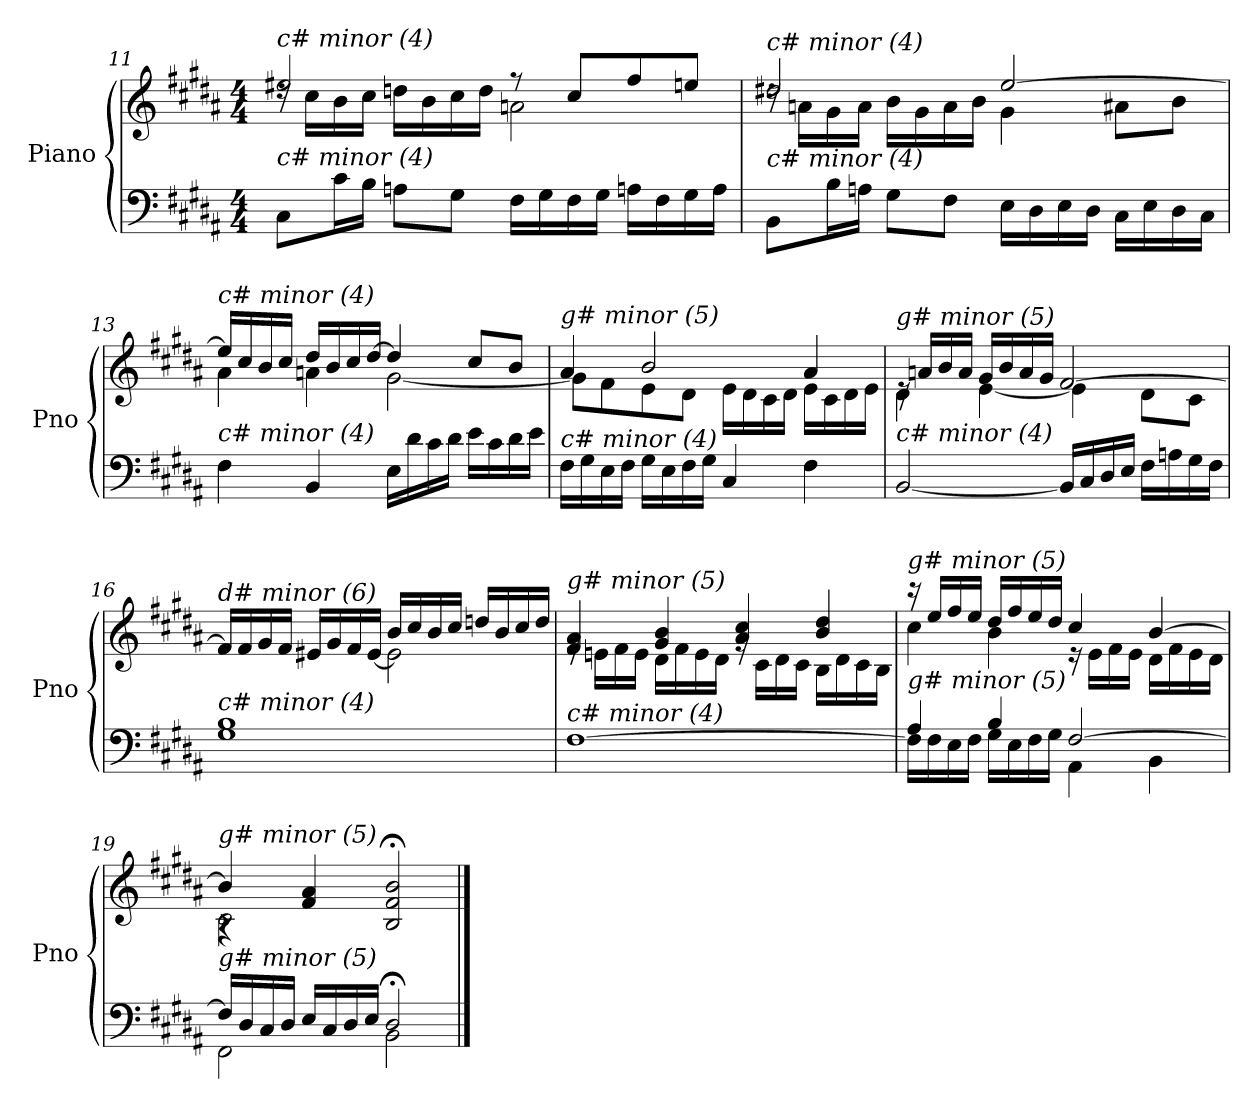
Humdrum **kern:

**kern	**kern
*part1	*part1
*staff2	*staff1
*I"Piano	*
*I'Pno	*
*clefF4	*clefG2
*k[f#c#g#d#a#]	*k[f#c#g#d#a#]
*M4/4	*M4/4
=11	=11
*	*^
!	!LO:TX:i:t=c# minor (4)	!
!LO:TX:i:t=c# minor (4)	!	!
8C#\L	2ee#X/	16rdd
.	.	16cc#\LL
16c#\L	.	16b\
16B\JJ	.	16cc#\JJ
8An\L	.	16ddn\LL
.	.	16b\
8G#\J	.	16cc#\
.	.	16dd\JJ
16F#\LL	8r	2an\
16G#\	.	.
16F#\	8cc#/L	.
16G#\JJ	.	.
16An\LL	8ff#/	.
16F#\	.	.
16G#\	8een/J	.
16A\JJ	.	.
=12	=12	=12
!	!LO:TX:i:t=c# minor (4)	!
!LO:TX:i:t=c# minor (4)	!	!
8BB\L	2dd#X/	16rdd
.	.	16an\LL
16B\L	.	16g#\
16An\JJ	.	16a\JJ
8G#\L	.	16b\LL
.	.	16g#\
8F#\J	.	16a\
.	.	16b\JJ
16E\LL	[2ee/	4g#\
16D#\	.	.
16E\	.	.
16D#\JJ	.	.
16C#\LL	.	8a#X\L
16E\	.	.
16D#\	.	8b\J
16C#\JJ	.	.
!!LO:LB:g=z	!!
=13	=13	=13
!	!LO:TX:i:t=c# minor (4)	!
!LO:TX:i:t=c# minor (4)	!	!
4F#\	16ee/LL]	4a#\
.	16cc#/	.
.	16b/	.
.	16cc#/JJ	.
4BB/	16dd#/LL	4an\
.	16b/	.
.	16cc#/	.
.	[16dd#/JJ	.
16E\LL	4dd#/]	[2g#\
16d#\	.	.
16c#\	.	.
16d#\JJ	.	.
16e\LL	8cc#/L	.
16c#\	.	.
16d#\	8b/J	.
16e\JJ	.	.
=14	=14	=14
!	!LO:TX:i:t=g# minor (5)	!
!LO:TX:i:t=c# minor (4)	!	!
16F#\LL	4a#/	8g#\L]
16G#\	.	.
16E\	.	8f#\
16F#\JJ	.	.
16G#\LL	2b/	8e\
16E\	.	.
16F#\	.	8d#\J
16G#\JJ	.	.
4C#/	.	16e\LL
.	.	16d#\
.	.	16c#\
.	.	16d#\JJ
4F#\	4a#/	16e\LL
.	.	16c#\
.	.	16d#\
.	.	16e\JJ
=15	=15	=15
!	!LO:TX:i:t=g# minor (5)	!
!LO:TX:i:t=c# minor (4)	!	!
[2BB/	16re	4d#\
.	16an/LL	.
.	16b/	.
.	16a/JJ	.
.	16g#/LL	[4e\
.	16b/	.
.	16a/	.
.	16g#/JJ	.
16BB/LL]	[2f#/	4e\]
16C#/	.	.
16D#/	.	.
16E/JJ	.	.
16F#\LL	.	8d#\L
16An\	.	.
16G#\	.	8c#\J
16F#\JJ	.	.
!!LO:PB:g=z	!!
=16	=16	=16
*^	*	*
!	!	!LO:TX:i:t=d# minor (6)	!
!LO:TX:i:t=c# minor (4)	!	!	!
2ryy	1G# 1B	16f#/LL]	2ryy
.	.	16f#/	.
.	.	16g#/	.
.	.	16f#/JJ	.
.	.	16e#X/LL	.
.	.	16g#/	.
.	.	16f#/	.
.	.	[16e#/JJ	.
2ryy	.	2e#\]	16b/LL
.	.	.	16cc#/
.	.	.	16b/
.	.	.	16cc#/JJ
.	.	.	16ddn/LL
.	.	.	16b/
.	.	.	16cc#/
.	.	.	16dd/JJ
*v	*v	*	*
=17	=17	=17
!	!LO:TX:i:t=g# minor (5)	!
!LO:TX:i:t=c# minor (4)	!	!
[1F#	4f#/ 4a#/	16rg
.	.	16en\LL
.	.	16f#\
.	.	16e\JJ
.	4g#/ 4b/	16d#\LL
.	.	16f#\
.	.	16e\
.	.	16d#\JJ
.	4a#/ 4cc#/	16rg
.	.	16c#\LL
.	.	16d#\
.	.	16c#\JJ
.	4b/ 4dd#/	16B\LL
.	.	16d#\
.	.	16c#\
.	.	16B\JJ
!!LO:LB:g=z	!!
=18	=18	=18
*^	*	*
!	!	!LO:TX:i:t=g# minor (5)	!
!LO:TX:i:t=g# minor (5)	!	!	!
16F#\LL]	4A#/	16r	4cc#\
16F#\	.	16ee/LL	.
16E\	.	16ff#/	.
16F#\JJ	.	16ee/JJ	.
16G#\LL	4B/	16dd#/LL	4b\
16E\	.	16ff#/	.
16F#\	.	16ee/	.
16G#\JJ	.	16dd#/JJ	.
[2F#/	4AA#\	4cc#/	16r
.	.	.	16e\LL
.	.	.	16f#\
.	.	.	16e\JJ
.	4BB\	[4b/	16d#\LL
.	.	.	16f#\
.	.	.	16e\
.	.	.	16d#\JJ
=19	=19	=19	=19
*^	*^	*	*^
!	!	!	!	!LO:TX:i:t=g# minor (5)	!	!
!LO:TX:i:t=g# minor (5)	!	!	!	!	!	!
2ryy	4ryy	16F#/LL]	2FF#\	4b/]	2c#\	4rA
.	.	16D#/	.	.	.	.
.	.	16C#/	.	.	.	.
.	.	16D#/JJ	.	.	.	.
.	2.ryy	16E/LL	.	4f#/ 4a#/	.	2.ryy
.	.	16C#/	.	.	.	.
.	.	16D#/	.	.	.	.
.	.	16E/JJ	.	.	.	.
2ryy	.	2D#/	2BB;\	2B/;< 2f#/;< 2b/;<	2ryy	.
*v	*v	*v	*v	*	*	*
*	*v	*v	*v
==	==
*-	*-
